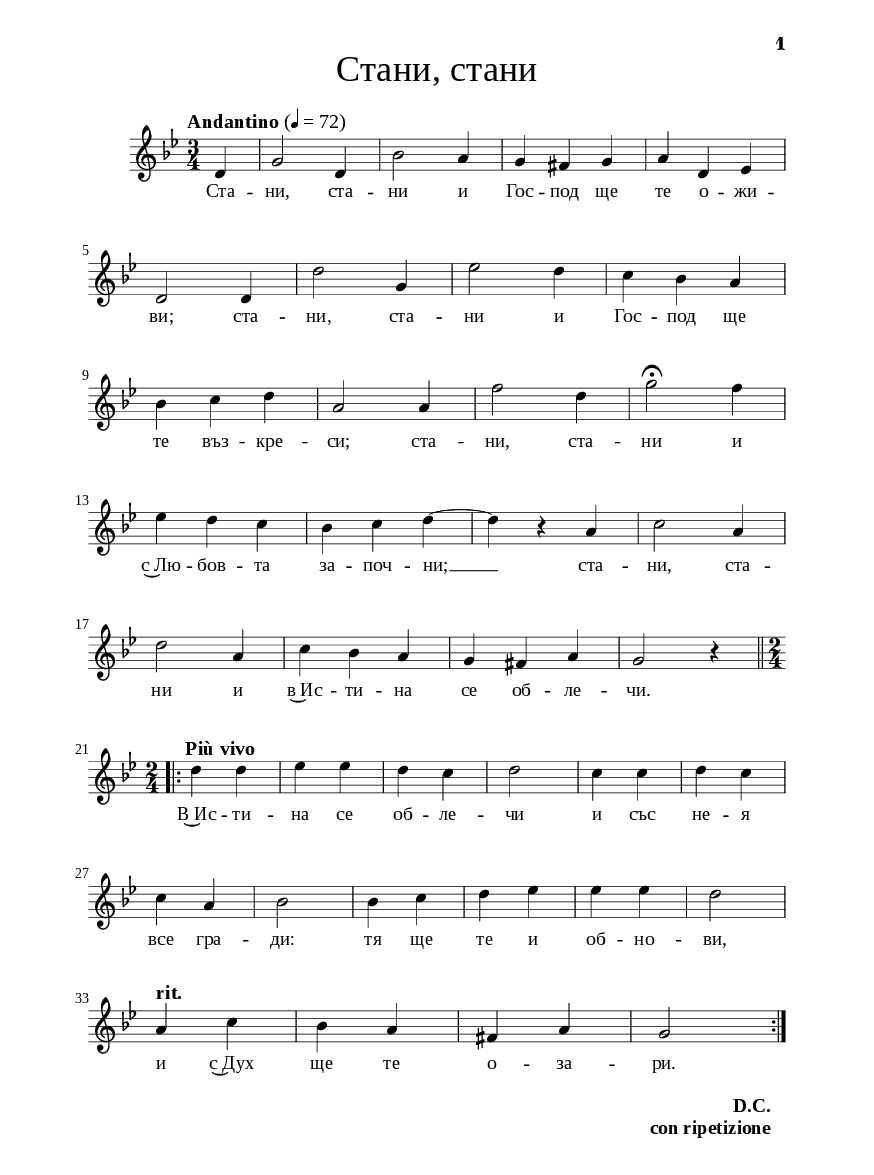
\version "2.24.4"

% include paper part and global functions
\include "include/globals.ily"

\bookpart {

  \label #'ref028
  \tocItem \markup "Стани, стани"

  \include "include/bookpart-paper.ily"
  \score {
    \include "include/score-layout.ily"

    \new Voice \absolute {
      \clef treble
      \key g \minor
      \time 3/4
      \tempoFunc "Andantino" 4 "72"
      \autoBeamOff
      \partial 4
      d'4 | g'2 d'4 | bes'2 a'4 | g'4 fis' g' |  a'4 d' es'  \break
      d'2 d'4 |  d''2 g'4 | es''2 d''4 | c''4 bes' a' \break |
      bes'4 c'' d'' | a'2 a'4 | f''2 d''4 |  g''2 \fermata f''4 \break |
      es''4 d'' c'' | bes'4 c'' d'' ~ | d''4  r a' | c''2 a'4 \break |
      d''2 a'4 | c''4 bes' a' | g'4 fis' a' | g'2 r4 | \time 2/4 \break |
      \bar ".|:-||"  \tempo"        Più vivo" d''4  d'' es'' es'' | d''4 c''|  d''2 | c''4 c'' d'' c'' \break |
      c'' a' | bes'2 | bes'4 c'' d'' es'' | es''4 es'' | d''2 \break |
      \tempo "rit." a'4 c'' bes' a' | fis'4 a' | g'2  \bar ":|." \break
    }


    \addlyrics {
      Ста -- ни, ста -- ни и Гос -- под ще те о -- жи -- ви;
      ста -- ни, ста -- ни и Гос -- под ще те въз --
      кре -- си; ста -- ни, ста -- ни и с~Лю -- бов --
      та за -- поч -- ни; __ ста -- ни, ста -- ни и в~Ис
      -- ти -- на се об -- ле -- чи. В~Ис -- ти -- на
      се об -- ле -- чи и със не -- я все гра -- ди:
      тя ще те и об -- но -- ви, и с~Дух ще те о
      -- за -- ри.}

        \header {
          title = \titleFunc #'ref_desc_20 "Стани, стани" "Stani, stani"
        }

        \midi{}

      } % score

      \markup \dc-two "D.C." "con ripetizione"
      

    } % bookpart
